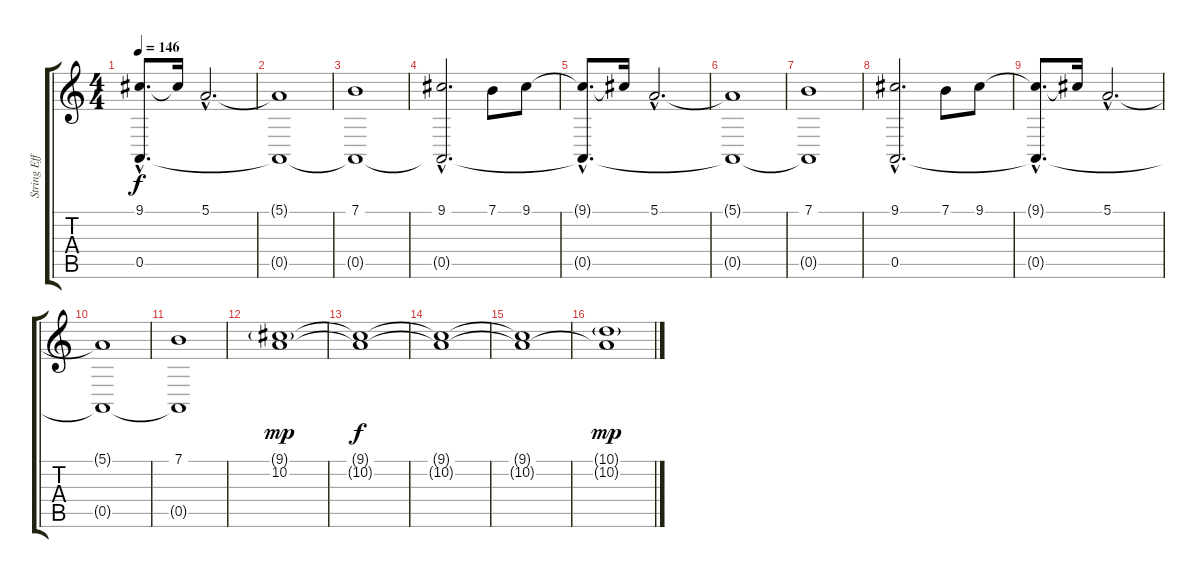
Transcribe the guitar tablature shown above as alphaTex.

\track ("String Effects" "String Eff") {instrument stringensemble1}
\staff {score tabs}
\tuning (E4 B3 G3 D3 A2 E2) {hide}
\ts (4 4)
\tempo 146
\clef g2
\ks c
(9.1{hac t} 0.5{hac t}).8{d dy f} 9.1{t}.16 5.1{hac}.2{d} |
(5.1{t} 0.5{t}).1 |
(7.1 0.5{t}).1 |
(9.1{hac} 0.5{hac t}).2{d} 7.1.8 9.1.8 |
(9.1{hac t} 0.5{hac t}).8{d} 9.1{t}.16 5.1{hac}.2{d} |
(5.1{t} 0.5{t}).1 |
(7.1 0.5{t}).1 |
(9.1{hac} 0.5{hac}).2{d} 7.1.8 9.1.8 |
(9.1{hac t} 0.5{hac t}).8{d} 9.1{t}.16 5.1{hac}.2{d} |
(5.1{t} 0.5{t}).1 |
(7.1 0.5{t}).1 |
(9.1{g} 10.2).1{dy mp} |
(9.1{t} 10.2{t}).1{dy f} |
(9.1{t} 10.2{t}).1 |
(9.1{t} 10.2{t}).1 |
(10.1{g} 10.2{t}).1{dy mp}
